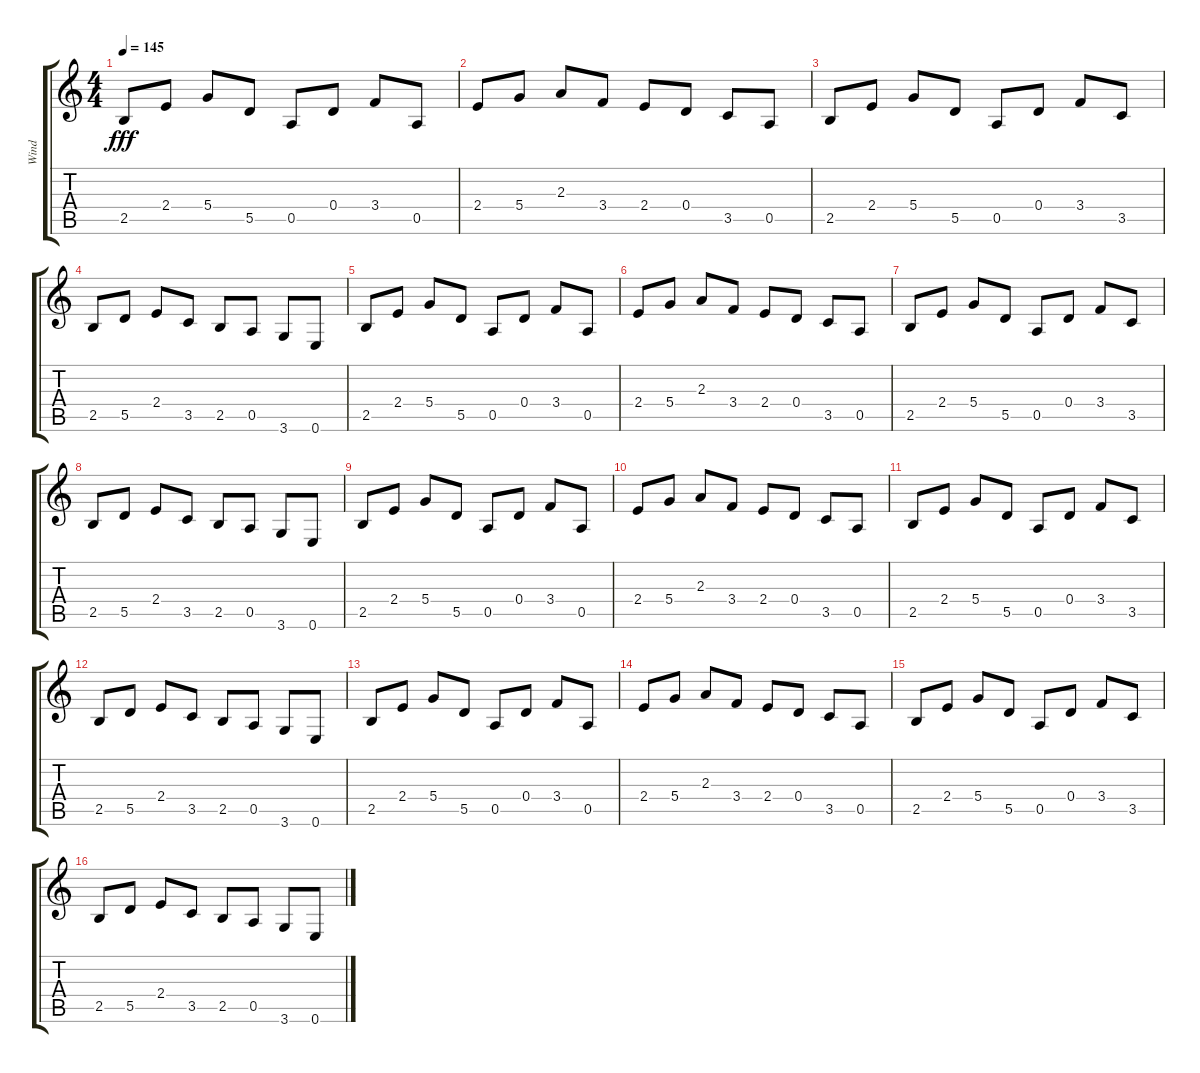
\track ("Wind" "Wind") {instrument distortionguitar}
\staff {score tabs}
\tuning (E4 B3 G3 D3 A2 E2) {hide}
\ts (4 4)
\tempo 145
\clef g2
\ks c
2.5.8{dy fff} 2.4.8 5.4.8 5.5.8 0.5.8 0.4.8 3.4.8 0.5.8 |
2.4.8 5.4.8 2.3.8 3.4.8 2.4.8 0.4.8 3.5.8 0.5.8 |
2.5.8 2.4.8 5.4.8 5.5.8 0.5.8 0.4.8 3.4.8 3.5.8 |
2.5.8 5.5.8 2.4.8 3.5.8 2.5.8 0.5.8 3.6.8 0.6.8 |
2.5.8 2.4.8 5.4.8 5.5.8 0.5.8 0.4.8 3.4.8 0.5.8 |
2.4.8 5.4.8 2.3.8 3.4.8 2.4.8 0.4.8 3.5.8 0.5.8 |
2.5.8 2.4.8 5.4.8 5.5.8 0.5.8 0.4.8 3.4.8 3.5.8 |
2.5.8 5.5.8 2.4.8 3.5.8 2.5.8 0.5.8 3.6.8 0.6.8 |
2.5.8 2.4.8 5.4.8 5.5.8 0.5.8 0.4.8 3.4.8 0.5.8 |
2.4.8 5.4.8 2.3.8 3.4.8 2.4.8 0.4.8 3.5.8 0.5.8 |
2.5.8 2.4.8 5.4.8 5.5.8 0.5.8 0.4.8 3.4.8 3.5.8 |
2.5.8 5.5.8 2.4.8 3.5.8 2.5.8 0.5.8 3.6.8 0.6.8 |
2.5.8 2.4.8 5.4.8 5.5.8 0.5.8 0.4.8 3.4.8 0.5.8 |
2.4.8 5.4.8 2.3.8 3.4.8 2.4.8 0.4.8 3.5.8 0.5.8 |
2.5.8 2.4.8 5.4.8 5.5.8 0.5.8 0.4.8 3.4.8 3.5.8 |
2.5.8 5.5.8 2.4.8 3.5.8 2.5.8 0.5.8 3.6.8 0.6.8
